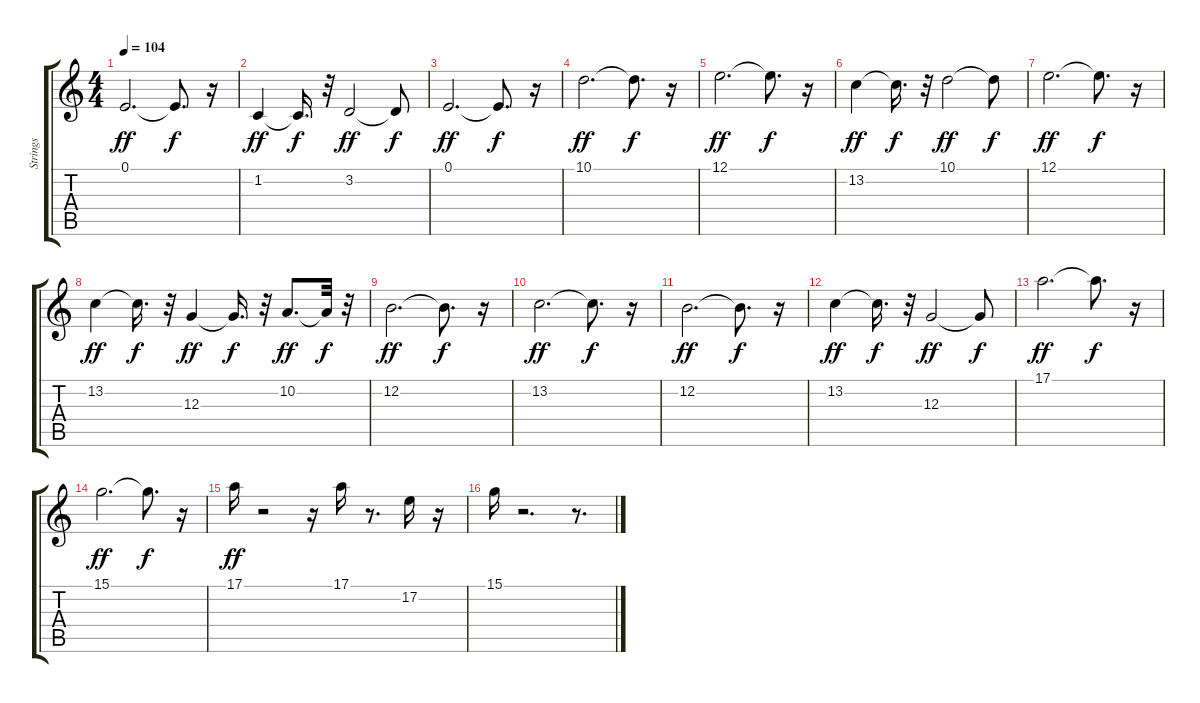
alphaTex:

\track ("Strings" "Strings") {instrument stringensemble1}
\staff {score tabs}
\tuning (E4 B3 G3 D3 A2 E2) {hide}
\ts (4 4)
\tempo 104
\clef g2
\ks c
0.1.2{d dy ff} 0.1{t}.8{d dy f} r.16 |
1.2.4{dy ff} 1.2{t}.16{d dy f} r.32 3.2.2{dy ff} 3.2{t}.8{dy f} |
0.1.2{d dy ff} 0.1{t}.8{d dy f} r.16 |
10.1.2{d dy ff} 10.1{t}.8{d dy f} r.16 |
12.1.2{d dy ff} 12.1{t}.8{d dy f} r.16 |
13.2.4{dy ff} 13.2{t}.16{d dy f} r.32 10.1.2{dy ff} 10.1{t}.8{dy f} |
12.1.2{d dy ff} 12.1{t}.8{d dy f} r.16 |
13.2.4{dy ff} 13.2{t}.16{d dy f} r.32 12.3.4{dy ff} 12.3{t}.16{d dy f} r.32 10.2.8{d dy ff} 10.2{t}.32{dy f} r.32 |
12.2.2{d dy ff} 12.2{t}.8{d dy f} r.16 |
13.2.2{d dy ff} 13.2{t}.8{d dy f} r.16 |
12.2.2{d dy ff} 12.2{t}.8{d dy f} r.16 |
13.2.4{dy ff} 13.2{t}.16{d dy f} r.32 12.3.2{dy ff} 12.3{t}.8{dy f} |
17.1.2{d dy ff} 17.1{t}.8{d dy f} r.16 |
15.1.2{d dy ff} 15.1{t}.8{d dy f} r.16 |
17.1.16{dy ff} r.2 r.16 17.1.16 r.8{d} 17.2.16 r.16 |
15.1.16 r.2{d} r.8{d}
